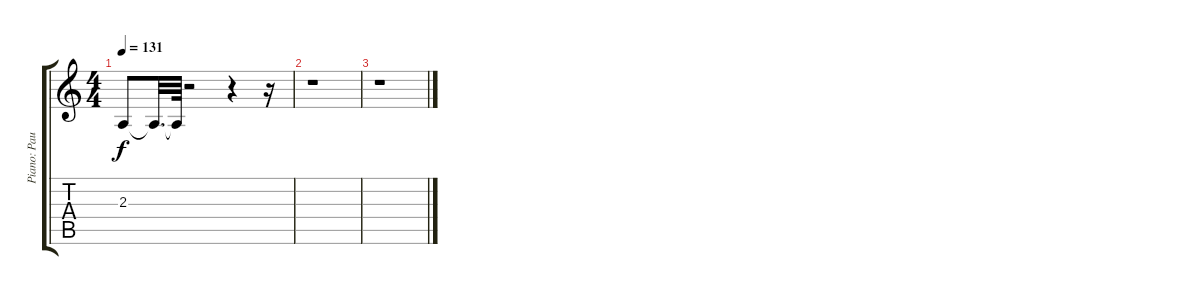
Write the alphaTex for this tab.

\track ("Piano: Paul Rodgers" "Piano: Pau") {instrument acousticgrandpiano}
\staff {score tabs}
\tuning (E4 B3 G3 D3 A2 E2) {hide}
\ts (4 4)
\tempo 131
\clef g2
\ks c
2.3{t}.8{dy f} 2.3{t}.32{d} 2.3{t}.64 r.2 r.4 r.16 |
r.1 |
r.1
